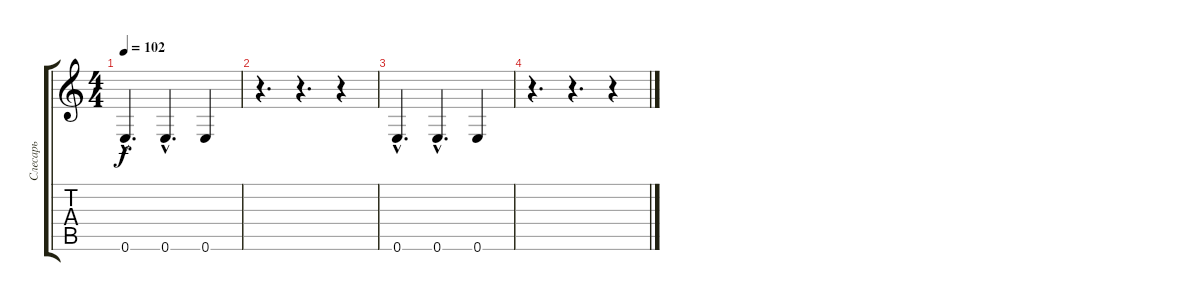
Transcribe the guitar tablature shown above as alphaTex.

\track ("Слесарь" "Слесарь") {instrument electricbassfinger}
\staff {score tabs}
\tuning (E4 B3 G3 D3 A2 E2) {hide}
\ts (4 4)
\tempo 102
\clef g2
\ks c
0.6{hac}.4{d dy f} 0.6{hac}.4{d} 0.6.4 |
r.4{d} r.4{d} r.4 |
0.6{hac}.4{d} 0.6{hac}.4{d} 0.6.4 |
r.4{d} r.4{d} r.4
